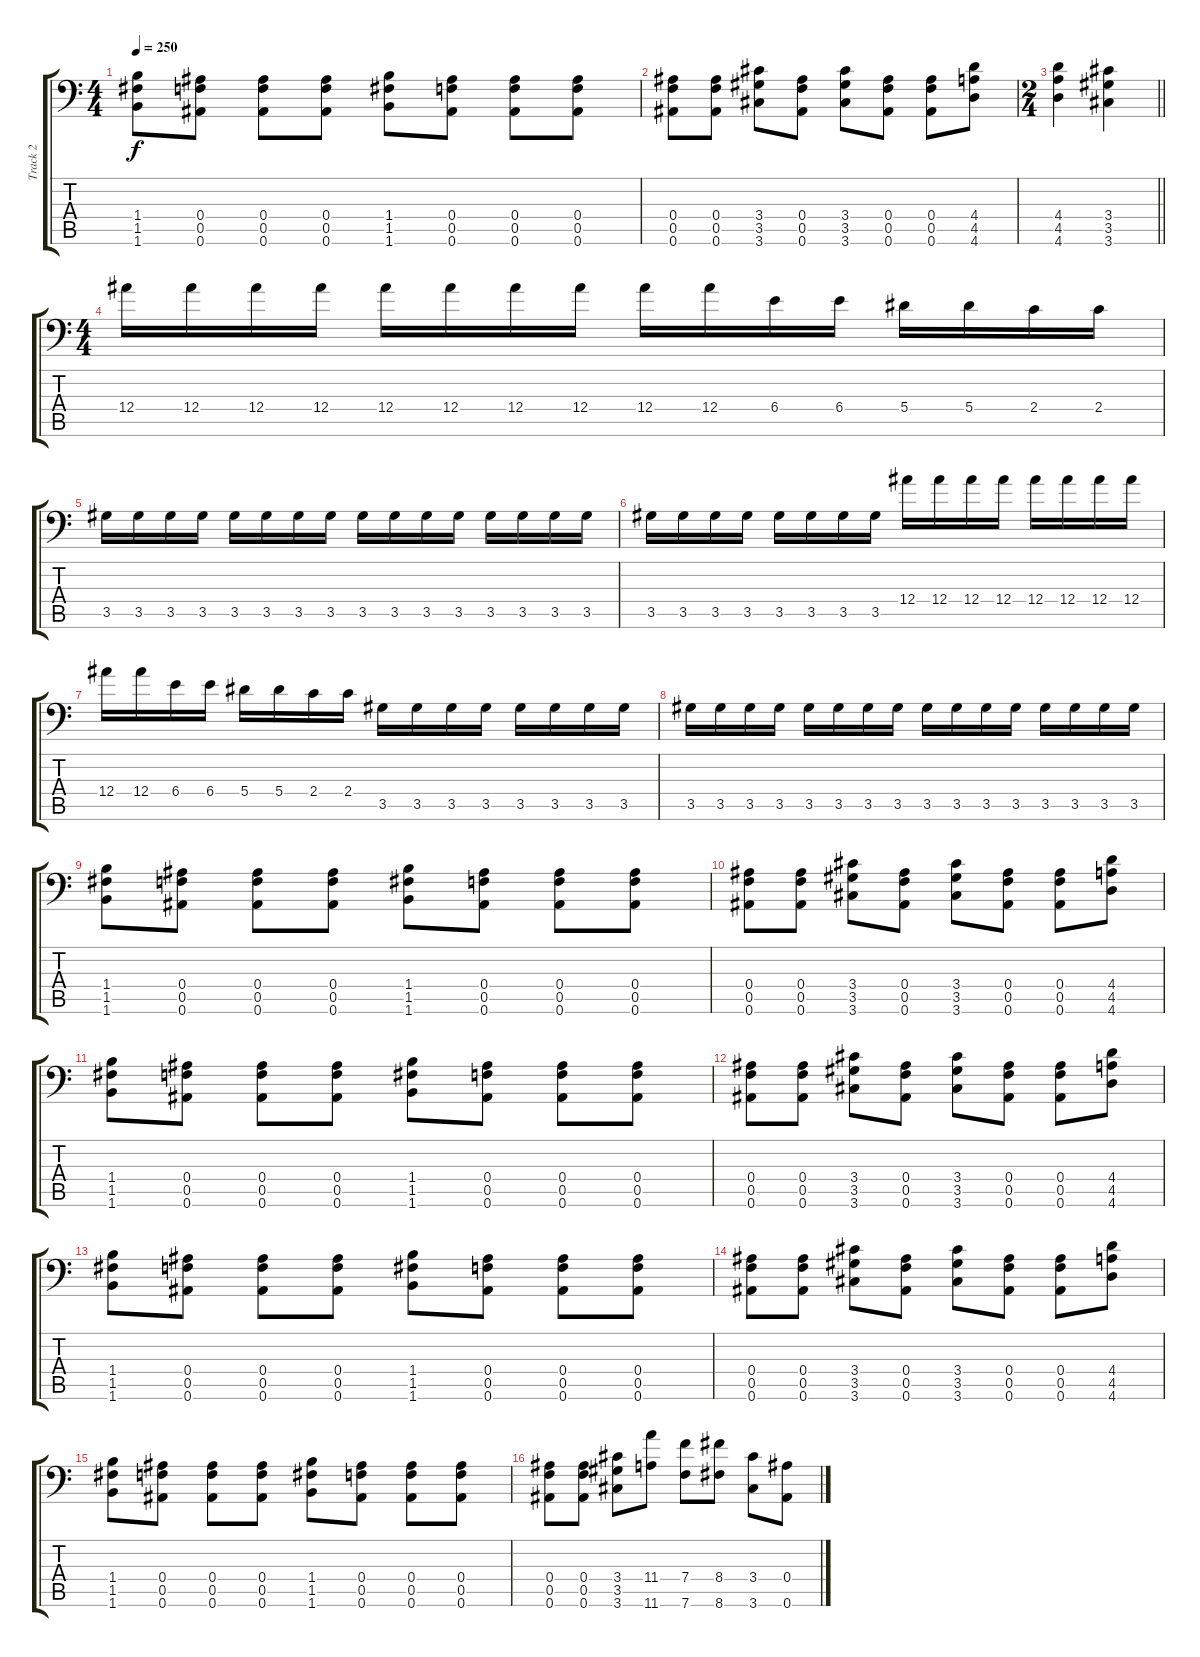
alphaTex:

\track ("Track 2" "Track 2") {instrument distortionguitar}
\staff {score tabs}
\tuning (C4 G3 Eb3 Bb2 F2 Bb1) {hide}
\ts (4 4)
\tempo 250
\clef f4
\ks c
(1.4 1.5 1.6).8{dy f} (0.4 0.5 0.6).8 (0.4 0.5 0.6).8 (0.4 0.5 0.6).8 (1.4 1.5 1.6).8 (0.4 0.5 0.6).8 (0.4 0.5 0.6).8 (0.4 0.5 0.6).8 |
(0.4 0.5 0.6).8 (0.4 0.5 0.6).8 (3.4 3.5 3.6).8 (0.4 0.5 0.6).8 (3.4 3.5 3.6).8 (0.4 0.5 0.6).8 (0.4 0.5 0.6).8 (4.4 4.5 4.6).8 |
\ts (2 4)
\barLineRight lightlight
(4.4 4.5 4.6).4 (3.4 3.5 3.6).4 |
\ts (4 4)
12.4.16 12.4.16 12.4.16 12.4.16 12.4.16 12.4.16 12.4.16 12.4.16 12.4.16 12.4.16 6.4.16 6.4.16 5.4.16 5.4.16 2.4.16 2.4.16 |
3.5.16 3.5.16 3.5.16 3.5.16 3.5.16 3.5.16 3.5.16 3.5.16 3.5.16 3.5.16 3.5.16 3.5.16 3.5.16 3.5.16 3.5.16 3.5.16 |
3.5.16 3.5.16 3.5.16 3.5.16 3.5.16 3.5.16 3.5.16 3.5.16 12.4.16 12.4.16 12.4.16 12.4.16 12.4.16 12.4.16 12.4.16 12.4.16 |
12.4.16 12.4.16 6.4.16 6.4.16 5.4.16 5.4.16 2.4.16 2.4.16 3.5.16 3.5.16 3.5.16 3.5.16 3.5.16 3.5.16 3.5.16 3.5.16 |
3.5.16 3.5.16 3.5.16 3.5.16 3.5.16 3.5.16 3.5.16 3.5.16 3.5.16 3.5.16 3.5.16 3.5.16 3.5.16 3.5.16 3.5.16 3.5.16 |
(1.4 1.5 1.6).8 (0.4 0.5 0.6).8 (0.4 0.5 0.6).8 (0.4 0.5 0.6).8 (1.4 1.5 1.6).8 (0.4 0.5 0.6).8 (0.4 0.5 0.6).8 (0.4 0.5 0.6).8 |
(0.4 0.5 0.6).8 (0.4 0.5 0.6).8 (3.4 3.5 3.6).8 (0.4 0.5 0.6).8 (3.4 3.5 3.6).8 (0.4 0.5 0.6).8 (0.4 0.5 0.6).8 (4.4 4.5 4.6).8 |
(1.4 1.5 1.6).8 (0.4 0.5 0.6).8 (0.4 0.5 0.6).8 (0.4 0.5 0.6).8 (1.4 1.5 1.6).8 (0.4 0.5 0.6).8 (0.4 0.5 0.6).8 (0.4 0.5 0.6).8 |
(0.4 0.5 0.6).8 (0.4 0.5 0.6).8 (3.4 3.5 3.6).8 (0.4 0.5 0.6).8 (3.4 3.5 3.6).8 (0.4 0.5 0.6).8 (0.4 0.5 0.6).8 (4.4 4.5 4.6).8 |
(1.4 1.5 1.6).8 (0.4 0.5 0.6).8 (0.4 0.5 0.6).8 (0.4 0.5 0.6).8 (1.4 1.5 1.6).8 (0.4 0.5 0.6).8 (0.4 0.5 0.6).8 (0.4 0.5 0.6).8 |
(0.4 0.5 0.6).8 (0.4 0.5 0.6).8 (3.4 3.5 3.6).8 (0.4 0.5 0.6).8 (3.4 3.5 3.6).8 (0.4 0.5 0.6).8 (0.4 0.5 0.6).8 (4.4 4.5 4.6).8 |
(1.4 1.5 1.6).8 (0.4 0.5 0.6).8 (0.4 0.5 0.6).8 (0.4 0.5 0.6).8 (1.4 1.5 1.6).8 (0.4 0.5 0.6).8 (0.4 0.5 0.6).8 (0.4 0.5 0.6).8 |
(0.4 0.5 0.6).8 (0.4 0.5 0.6).8 (3.4 3.5 3.6).8 (11.4 11.6).8 (7.4 7.6).8 (8.4 8.6).8 (3.4 3.6).8 (0.4 0.6).8
